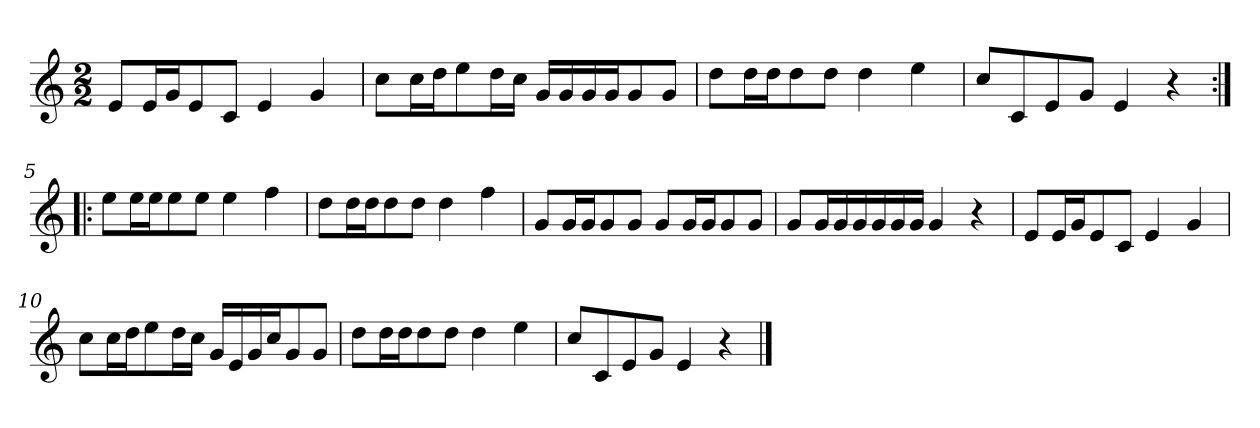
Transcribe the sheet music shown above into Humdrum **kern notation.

**kern
*part1
*staff1
*clefG2
*k[]
*C:
*M2/2
*MM120
=1
8e/L
16e/L
16g/J
8e/
8c/J
4e
4g
=2
8cc\L
16cc\L
16dd\J
8ee\
16dd\L
16cc\JJ
16g/LL
16g/
16g/
16g/J
8g/
8g/J
=3
8dd\L
16dd\L
16dd\J
8dd\
8dd\J
4dd
4ee
=4
8cc/L
8c/
8e/
8g/J
4e
4r
=5:|!|:
8ee\L
16ee\L
16ee\J
8ee\
8ee\J
4ee
4ff
=6
8dd\L
16dd\L
16dd\J
8dd\
8dd\J
4dd
4ff
=7
8g/L
16g/L
16g/J
8g/
8g/J
8g/L
16g/L
16g/J
8g/
8g/J
=8
8g/L
16g/L
16g/
16g/
16g/
16g/
16g/JJ
4g
4r
=9
8e/L
16e/L
16g/J
8e/
8c/J
4e
4g
=10
8cc\L
16cc\L
16dd\J
8ee\
16dd\L
16cc\JJ
16g/LL
16e/
16g/
16cc/J
8g/
8g/J
=11
8dd\L
16dd\L
16dd\J
8dd\
8dd\J
4dd
4ee
=12
8cc/L
8c/
8e/
8g/J
4e
4r
==
*-
